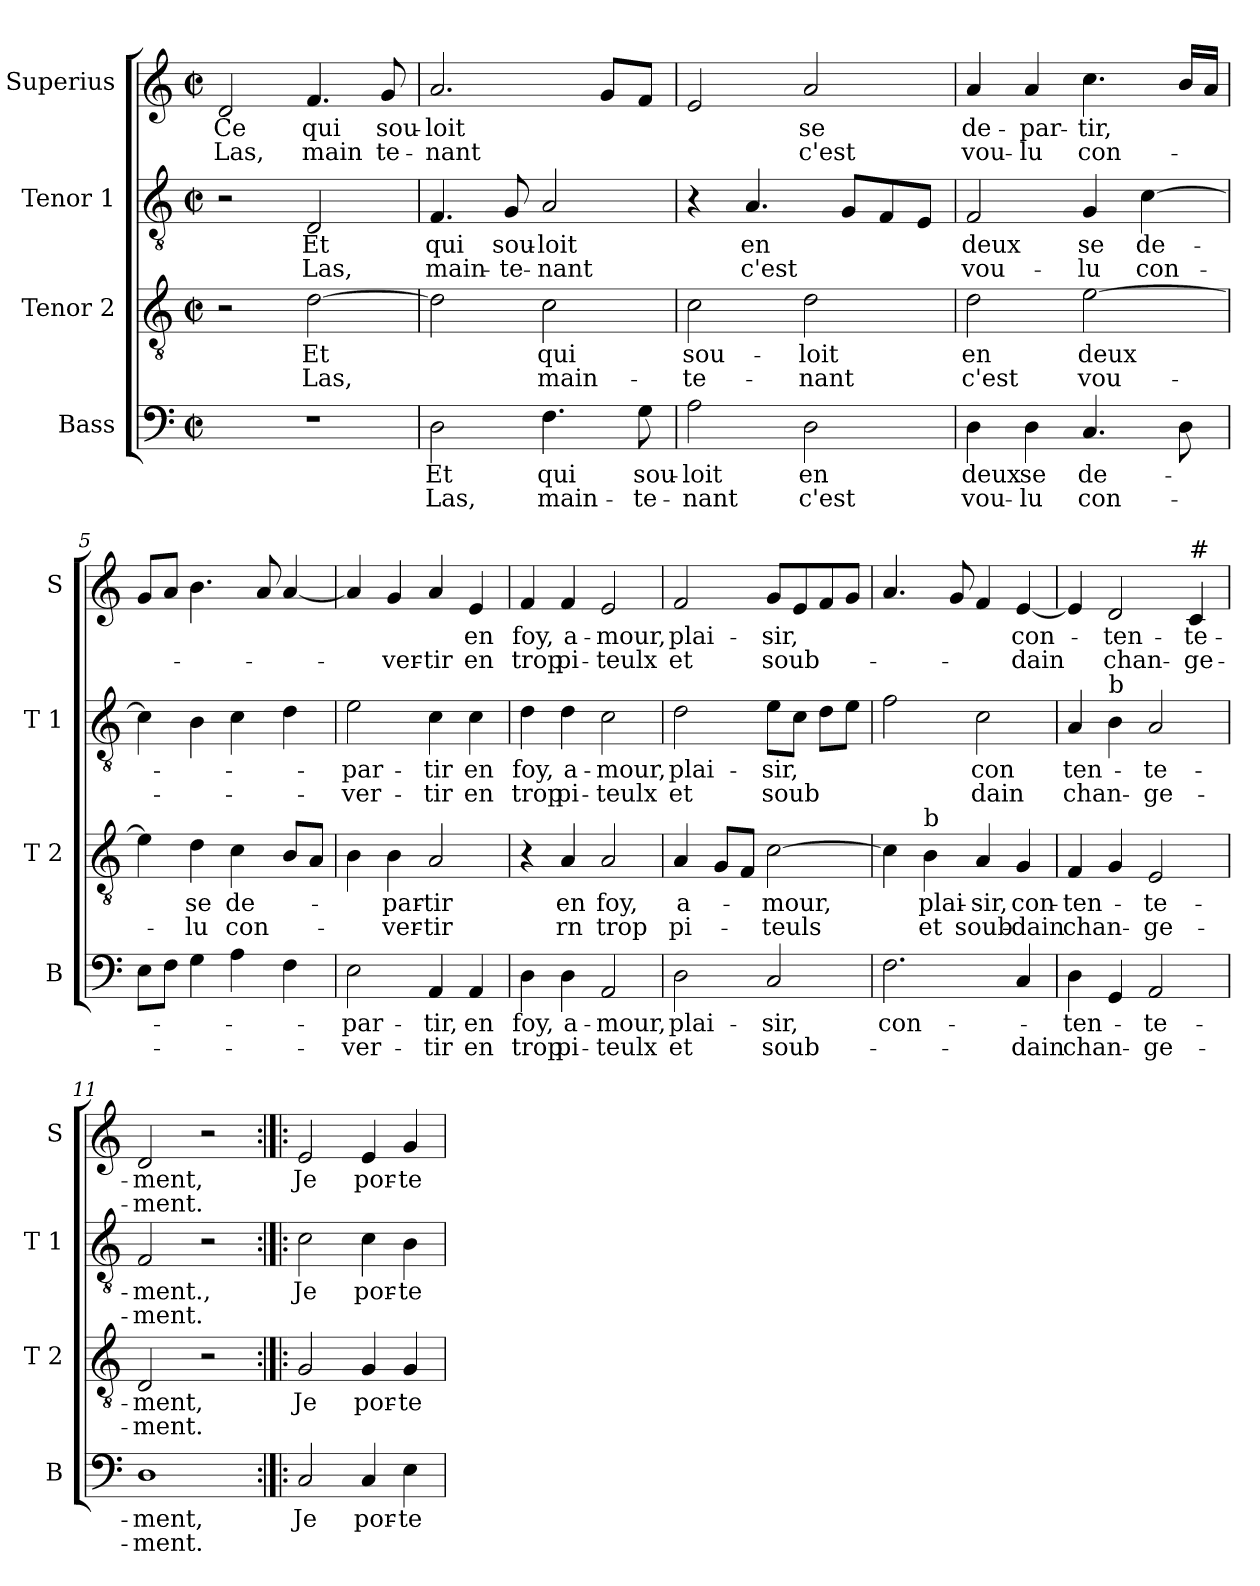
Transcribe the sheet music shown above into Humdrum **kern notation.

**kern	**text	**text	**kern	**text	**text	**kern	**text	**text	**kern	**text	**text
*part4	*part4	*part4	*part3	*part3	*part3	*part2	*part2	*part2	*part1	*part1	*part1
*staff4	*staff4	*staff4	*staff3	*staff3	*staff3	*staff2	*staff2	*staff2	*staff1	*staff1	*staff1
*I"Bass	*	*	*I"Tenor 2	*	*	*I"Tenor 1	*	*	*I"Superius	*	*
*I'B	*	*	*I'T 2	*	*	*I'T 1	*	*	*I'S	*	*
*clefF4	*	*	*clefGv2	*	*	*clefGv2	*	*	*clefG2	*	*
*k[]	*	*	*k[]	*	*	*k[]	*	*	*k[]	*	*
*C:	*	*	*C:	*	*	*C:	*	*	*C:	*	*
*M2/2	*	*	*M2/2	*	*	*M2/2	*	*	*M2/2	*	*
*met(c|)	*	*	*met(c|)	*	*	*met(c|)	*	*	*met(c|)	*	*
=1	=1	=1	=1	=1	=1	=1	=1	=1	=1	=1	=1
1r	.	.	2r	.	.	2r	.	.	2d/	Ce	Las,
.	.	.	[2d\	Et	Las,	2D/	Et	Las,	4.f/	qui	main
.	.	.	.	.	.	.	.	.	8g/	sou-	te-
=2	=2	=2	=2	=2	=2	=2	=2	=2	=2	=2	=2
2D\	Et	Las,	2d\]	.	.	4.F/	qui	main-	2.a/	-loit	-nant
.	.	.	.	.	.	8G/	sou-	-te-	.	.	.
4.F\	qui	main-	2c\	qui	main-	2A/	-loit	-nant	.	.	.
.	.	.	.	.	.	.	.	.	8g/L	.	.
8G\	sou-	-te-	.	.	.	.	.	.	8f/J	.	.
=3	=3	=3	=3	=3	=3	=3	=3	=3	=3	=3	=3
2A\	-loit	-nant	2c\	sou-	-te-	4r	.	.	2e/	.	.
.	.	.	.	.	.	4.A/	en	c'est	.	.	.
2D\	en	c'est	2d\	-loit	-nant	.	.	.	2a/	se	c'est
.	.	.	.	.	.	8G/L	.	.	.	.	.
.	.	.	.	.	.	8F/	.	.	.	.	.
.	.	.	.	.	.	8E/J	.	.	.	.	.
=4	=4	=4	=4	=4	=4	=4	=4	=4	=4	=4	=4
4D\	deux	vou-	2d\	en	c'est	2F/	deux	vou-	4a/	de-	vou-
4D\	se	-lu	.	.	.	.	.	.	4a/	-par-	-lu
4.C/	de-	con-	[2e\	deux	vou-	4G/	se	-lu	4.cc\	-tir,	con-
.	.	.	.	.	.	[4c\	de-	con-	.	.	.
8D\	.	.	.	.	.	.	.	.	16b/LL	.	.
.	.	.	.	.	.	.	.	.	16a/JJ	.	.
=5	=5	=5	=5	=5	=5	=5	=5	=5	=5	=5	=5
8E\L	.	.	4e\]	.	.	4c\]	.	.	8g/L	.	.
8F\J	.	.	.	.	.	.	.	.	8a/J	.	.
4G\	.	.	4d\	se	-lu	4B\	.	.	4.b\	.	.
4A\	.	.	4c\	de-	con-	4c\	.	.	.	.	.
.	.	.	.	.	.	.	.	.	8a/	.	.
4F\	.	.	8B/L	.	.	4d\	.	.	[4a/	.	.
.	.	.	8A/J	.	.	.	.	.	.	.	.
!!LO:LB:g=z
=6	=6	=6	=6	=6	=6	=6	=6	=6	=6	=6	=6
2E\	-par-	-ver-	4B\	.	.	2e\	-par-	-ver-	4a/]	.	.
.	.	.	4B\	-par-	-ver-	.	.	.	4g/	.	-ver-
4AA/	-tir,	-tir	2A/	-tir	-tir	4c\	-tir	-tir	4a/	.	-tir
4AA/	en	en	.	.	.	4c\	en	en	4e/	en	en
=7	=7	=7	=7	=7	=7	=7	=7	=7	=7	=7	=7
4D\	foy,	trop	4r	.	.	4d\	foy,	trop	4f/	foy,	trop
4D\	a-	pi-	4A/	en	rn	4d\	a-	pi-	4f/	a-	pi-
2AA/	-mour,	-teulx	2A/	foy,	trop	2c\	-mour,	-teulx	2e/	-mour,	-teulx
=8	=8	=8	=8	=8	=8	=8	=8	=8	=8	=8	=8
2D\	plai-	et	4A/	a-	pi-	2d\	plai-	et	2f/	plai-	et
.	.	.	8G/L	.	.	.	.	.	.	.	.
.	.	.	8F/J	.	.	.	.	.	.	.	.
2C/	-sir,	soub-	[2c\	-mour,	-teuls	8e\L	-sir,	soub	8g/L	-sir,	soub-
.	.	.	.	.	.	8c\J	.	.	8e/	.	.
.	.	.	.	.	.	8d\L	.	.	8f/	.	.
.	.	.	.	.	.	8e\J	.	.	8g/J	.	.
=9	=9	=9	=9	=9	=9	=9	=9	=9	=9	=9	=9
2.F\	con-	.	4c\]	.	.	2f\	.	.	4.a/	.	.
!	!	!	!LO:TX:a:t=b	!	!	!	!	!	!	!	!
.	.	.	4B\	plai-	et	.	.	.	.	.	.
.	.	.	.	.	.	.	.	.	8g/	.	.
.	.	.	4A/	-sir,	soub-	2c\	con	dain	4f/	.	.
4C/	.	-dain	4G/	con-	-dain	.	.	.	[4e/	con-	-dain
=10	=10	=10	=10	=10	=10	=10	=10	=10	=10	=10	=10
4D\	-ten-	chan-	4F/	-ten-	chan-	4A/	ten-	chan-	4e/]	.	.
!	!	!	!	!	!	!LO:TX:a:t=b	!	!	!	!	!
4GG/	.	.	4G/	.	.	4B\	.	.	2d/	-ten-	chan-
2AA/	-te-	-ge-	2E/	-te-	-ge-	2A/	-te-	-ge-	.	.	.
!	!	!	!	!	!	!	!	!	!LO:TX:a:t=#	!	!
.	.	.	.	.	.	.	.	.	4c/	-te-	-ge-
!!LO:LB:g=z
=11	=11	=11	=11	=11	=11	=11	=11	=11	=11	=11	=11
1D	-ment,	-ment.	2D/	-ment,	-ment.	2F/	-ment.,	-ment.	2d/	-ment,	-ment.
.	.	.	2r	.	.	2r	.	.	2r	.	.
=12:|!|:	=12:|!|:	=12:|!|:	=12:|!|:	=12:|!|:	=12:|!|:	=12:|!|:	=12:|!|:	=12:|!|:	=12:|!|:	=12:|!|:	=12:|!|:
2C/	Je	.	2G/	Je	.	2c\	Je	.	2e/	Je	.
4C/	por-	.	4G/	por-	.	4c\	por-	.	4e/	por-	.
4E\	-te-	.	4G/	-te-	.	4B\	-te-	.	4g/	-te-	.
=	=	=	=	=	=	=	=	=	=	=	=
*-	*-	*-	*-	*-	*-	*-	*-	*-	*-	*-	*-
